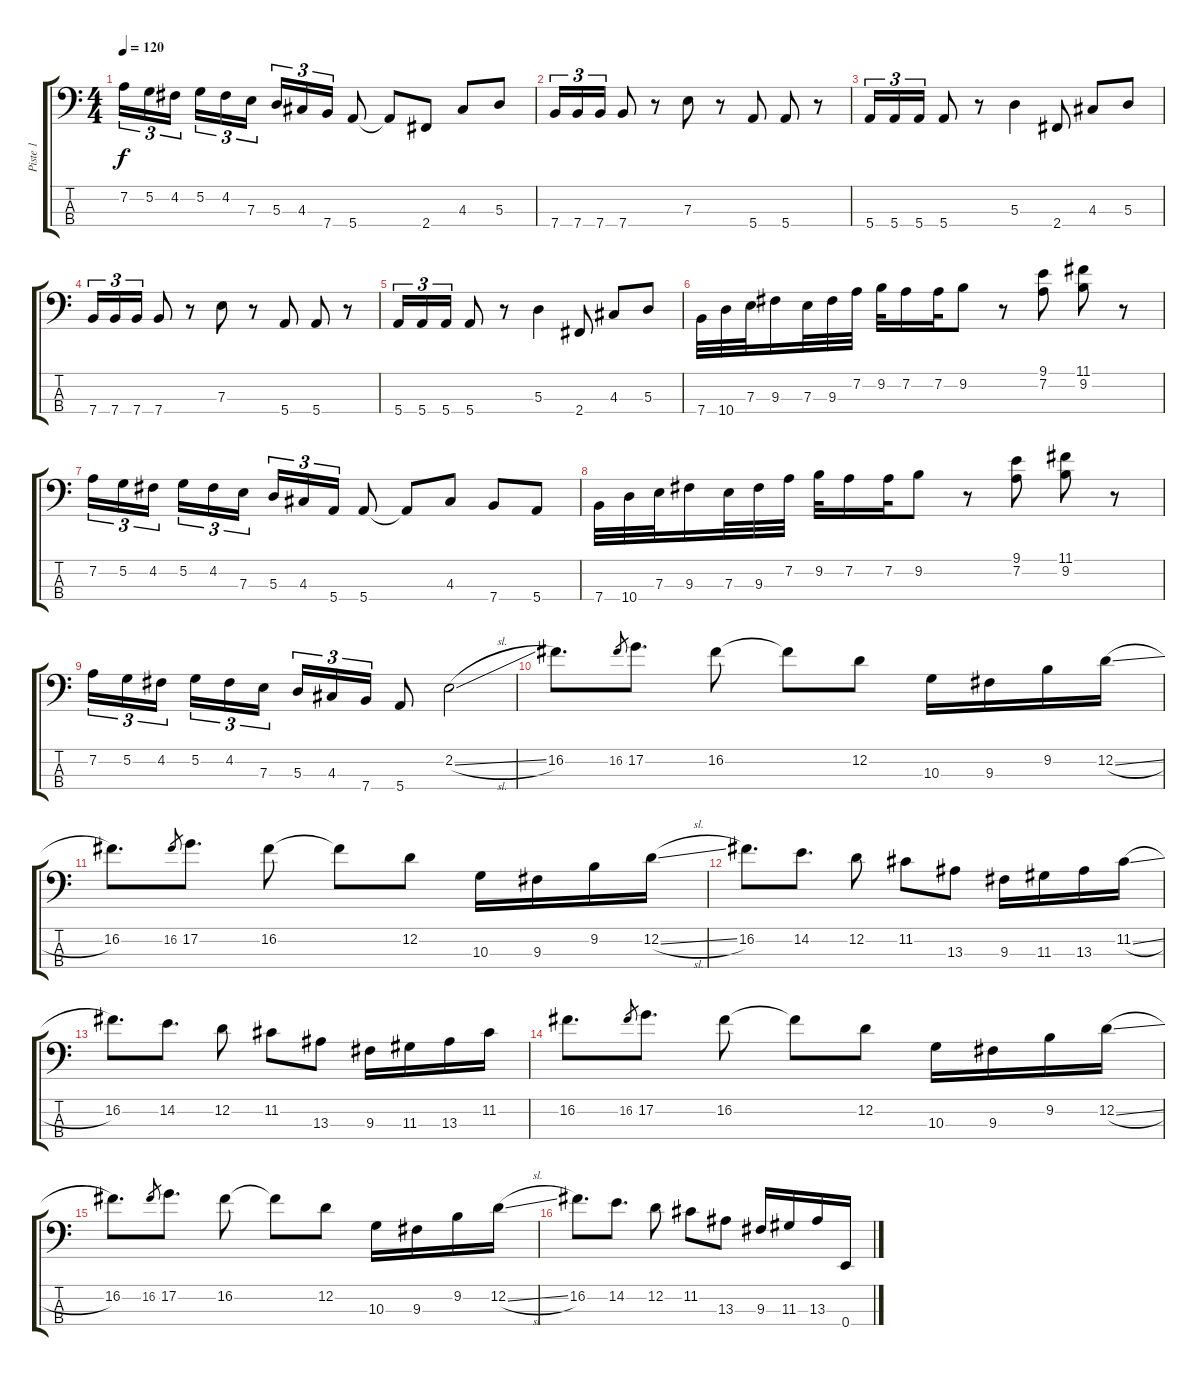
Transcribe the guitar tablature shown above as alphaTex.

\track ("Piste 1" "Piste 1") {instrument electricbassfinger}
\staff {score tabs}
\tuning (G2 D2 A1 E1) {hide}
\ts (4 4)
\tempo 120
\clef f4
\ks c
7.2.16{tu (3 2) dy f} 5.2.16{tu (3 2)} 4.2.16{tu (3 2) beam splitsecondary} 5.2.16{tu (3 2)} 4.2.16{tu (3 2)} 7.3.16{tu (3 2)} 5.3.16{tu (3 2)} 4.3.16{tu (3 2)} 7.4.16{tu (3 2)} 5.4.8 5.4{t}.8 2.4.8 4.3.8 5.3.8 |
7.4.16{tu (3 2)} 7.4.16{tu (3 2)} 7.4.16{tu (3 2)} 7.4.8 r.8 7.3.8 r.8 5.4.8 5.4.8 r.8 |
5.4.16{tu (3 2)} 5.4.16{tu (3 2)} 5.4.16{tu (3 2)} 5.4.8 r.8 5.3.4 2.4.8 4.3.8 5.3.8 |
7.4.16{tu (3 2)} 7.4.16{tu (3 2)} 7.4.16{tu (3 2)} 7.4.8 r.8 7.3.8 r.8 5.4.8 5.4.8 r.8 |
5.4.16{tu (3 2)} 5.4.16{tu (3 2)} 5.4.16{tu (3 2)} 5.4.8 r.8 5.3.4 2.4.8 4.3.8 5.3.8 |
7.4.32 10.4.32 7.3.32 9.3.16 7.3.32 9.3.32 7.2.32 9.2.32 7.2.16 7.2.32 9.2.8 r.8 (9.1 7.2).8 (11.1 9.2).8 r.8 |
7.2.16{tu (3 2)} 5.2.16{tu (3 2)} 4.2.16{tu (3 2) beam splitsecondary} 5.2.16{tu (3 2)} 4.2.16{tu (3 2)} 7.3.16{tu (3 2)} 5.3.16{tu (3 2)} 4.3.16{tu (3 2)} 5.4.16{tu (3 2)} 5.4.8 5.4{t}.8 4.3.8 7.4.8 5.4.8 |
7.4.32 10.4.32 7.3.32 9.3.16 7.3.32 9.3.32 7.2.32 9.2.32 7.2.16 7.2.32 9.2.8 r.8 (9.1 7.2).8 (11.1 9.2).8 r.8 |
7.2.16{tu (3 2)} 5.2.16{tu (3 2)} 4.2.16{tu (3 2) beam splitsecondary} 5.2.16{tu (3 2)} 4.2.16{tu (3 2)} 7.3.16{tu (3 2)} 5.3.16{tu (3 2)} 4.3.16{tu (3 2)} 7.4.16{tu (3 2)} 5.4.8 2.2{sl}.2 |
16.2.8{d} 16.2.8{gr} 17.2.8{d} 16.2.8 16.2{t}.8 12.2.8 10.3.16 9.3.16 9.2.16 12.2{sl}.16 |
16.2.8{d} 16.2.8{gr} 17.2.8{d} 16.2.8 16.2{t}.8 12.2.8 10.3.16 9.3.16 9.2.16 12.2{sl}.16 |
16.2.8{d} 14.2.8{d} 12.2.8 11.2.8 13.3.8 9.3.16 11.3.16 13.3.16 11.2{sl}.16 |
16.2.8{d} 14.2.8{d} 12.2.8 11.2.8 13.3.8 9.3.16 11.3.16 13.3.16 11.2.16 |
16.2.8{d} 16.2.8{gr} 17.2.8{d} 16.2.8 16.2{t}.8 12.2.8 10.3.16 9.3.16 9.2.16 12.2{sl}.16 |
16.2.8{d} 16.2.8{gr} 17.2.8{d} 16.2.8 16.2{t}.8 12.2.8 10.3.16 9.3.16 9.2.16 12.2{sl}.16 |
16.2.8{d} 14.2.8{d} 12.2.8 11.2.8 13.3.8 9.3.16 11.3.16 13.3.16 0.4.16
